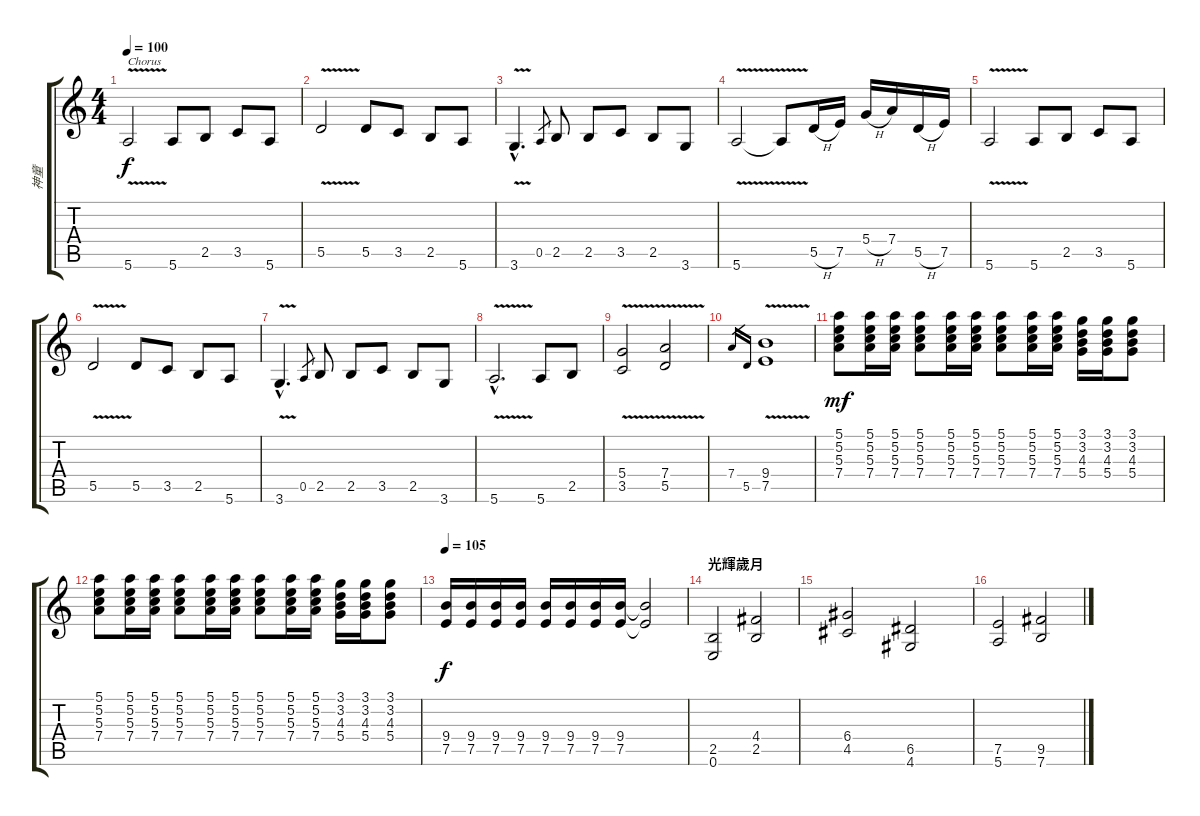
\track ("神童" "神童") {instrument distortionguitar}
\staff {score tabs}
\tuning (E4 B3 G3 D3 A2 E2) {hide}
\ts (4 4)
\tempo 100
\clef g2
\ks c
5.6{v}.2{txt "Chorus" dy f volume 13} 5.6.8 2.5.8 3.5.8 5.6.8 |
5.5{v}.2 5.5.8 3.5.8 2.5.8 5.6.8 |
3.6{v hac}.4{d} 0.5.8{gr} 2.5.8 2.5.8 3.5.8 2.5.8 3.6.8 |
5.6{v}.2 5.6{t}.8 5.5{h}.16 7.5.16 5.4{h}.16 7.4.16 5.5{h}.16 7.5.16 |
5.6{v}.2 5.6.8 2.5.8 3.5.8 5.6.8 |
5.5{v}.2 5.5.8 3.5.8 2.5.8 5.6.8 |
3.6{v hac}.4{d} 0.5.8{gr} 2.5.8 2.5.8 3.5.8 2.5.8 3.6.8 |
5.6{v hac}.2{d} 5.6.8 2.5.8 |
(5.4{v} 3.5{v}).2 (7.4{v} 5.5{v}).2 |
7.4.16{gr} 5.5.16{gr} (9.4{v} 7.5{v}).1 |
(5.1 5.2 5.3 7.4).8{dy mf} (5.1 5.2 5.3 7.4).16 (5.1 5.2 5.3 7.4).16 (5.1 5.2 5.3 7.4).8 (5.1 5.2 5.3 7.4).16 (5.1 5.2 5.3 7.4).16 (5.1 5.2 5.3 7.4).8 (5.1 5.2 5.3 7.4).16 (5.1 5.2 5.3 7.4).16 (3.1 3.2 4.3 5.4).16 (3.1 3.2 4.3 5.4).16 (3.1 3.2 4.3 5.4).8 |
(5.1 5.2 5.3 7.4).8 (5.1 5.2 5.3 7.4).16 (5.1 5.2 5.3 7.4).16 (5.1 5.2 5.3 7.4).8 (5.1 5.2 5.3 7.4).16 (5.1 5.2 5.3 7.4).16 (5.1 5.2 5.3 7.4).8 (5.1 5.2 5.3 7.4).16 (5.1 5.2 5.3 7.4).16 (3.1 3.2 4.3 5.4).16 (3.1 3.2 4.3 5.4).16 (3.1 3.2 4.3 5.4).8 |
\tempo 105
(9.4 7.5).16{dy f} (9.4 7.5).16 (9.4 7.5).16 (9.4 7.5).16 (9.4 7.5).16 (9.4 7.5).16 (9.4 7.5).16 (9.4 7.5).16 (9.4{t} 7.5{t}).2 |
\section ("" "光輝歲月  ")
(2.5 0.6).2 (4.4 2.5).2 |
(6.4 4.5).2 (6.5 4.6).2 |
(7.5 5.6).2 (9.5 7.6).2
